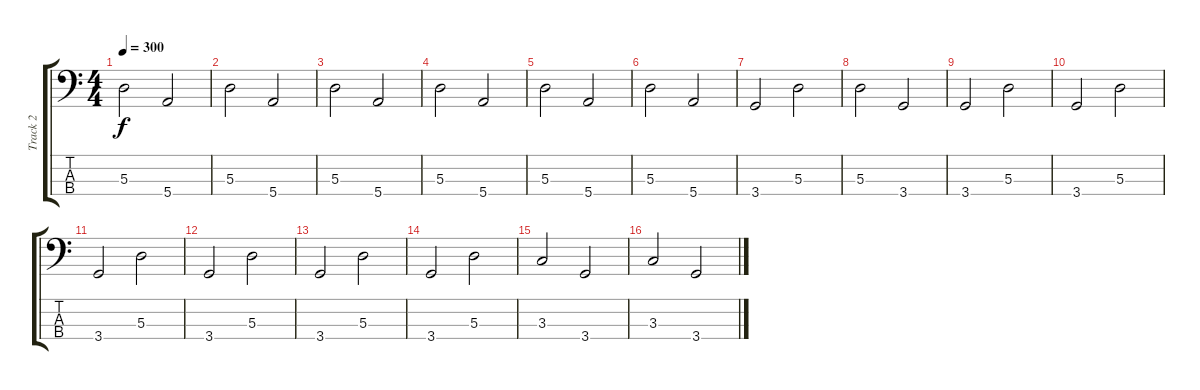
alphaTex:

\track ("Track 2" "Track 2") {instrument acousticbass}
\staff {score tabs}
\tuning (G2 D2 A1 E1) {hide}
\ts (4 4)
\tempo 300
\clef f4
\ks c
5.3.2{dy f} 5.4.2 |
5.3.2 5.4.2 |
5.3.2 5.4.2 |
5.3.2 5.4.2 |
5.3.2 5.4.2 |
5.3.2 5.4.2 |
3.4.2 5.3.2 |
5.3.2 3.4.2 |
3.4.2 5.3.2 |
3.4.2 5.3.2 |
3.4.2 5.3.2 |
3.4.2 5.3.2 |
3.4.2 5.3.2 |
3.4.2 5.3.2 |
3.3.2 3.4.2 |
3.3.2 3.4.2
